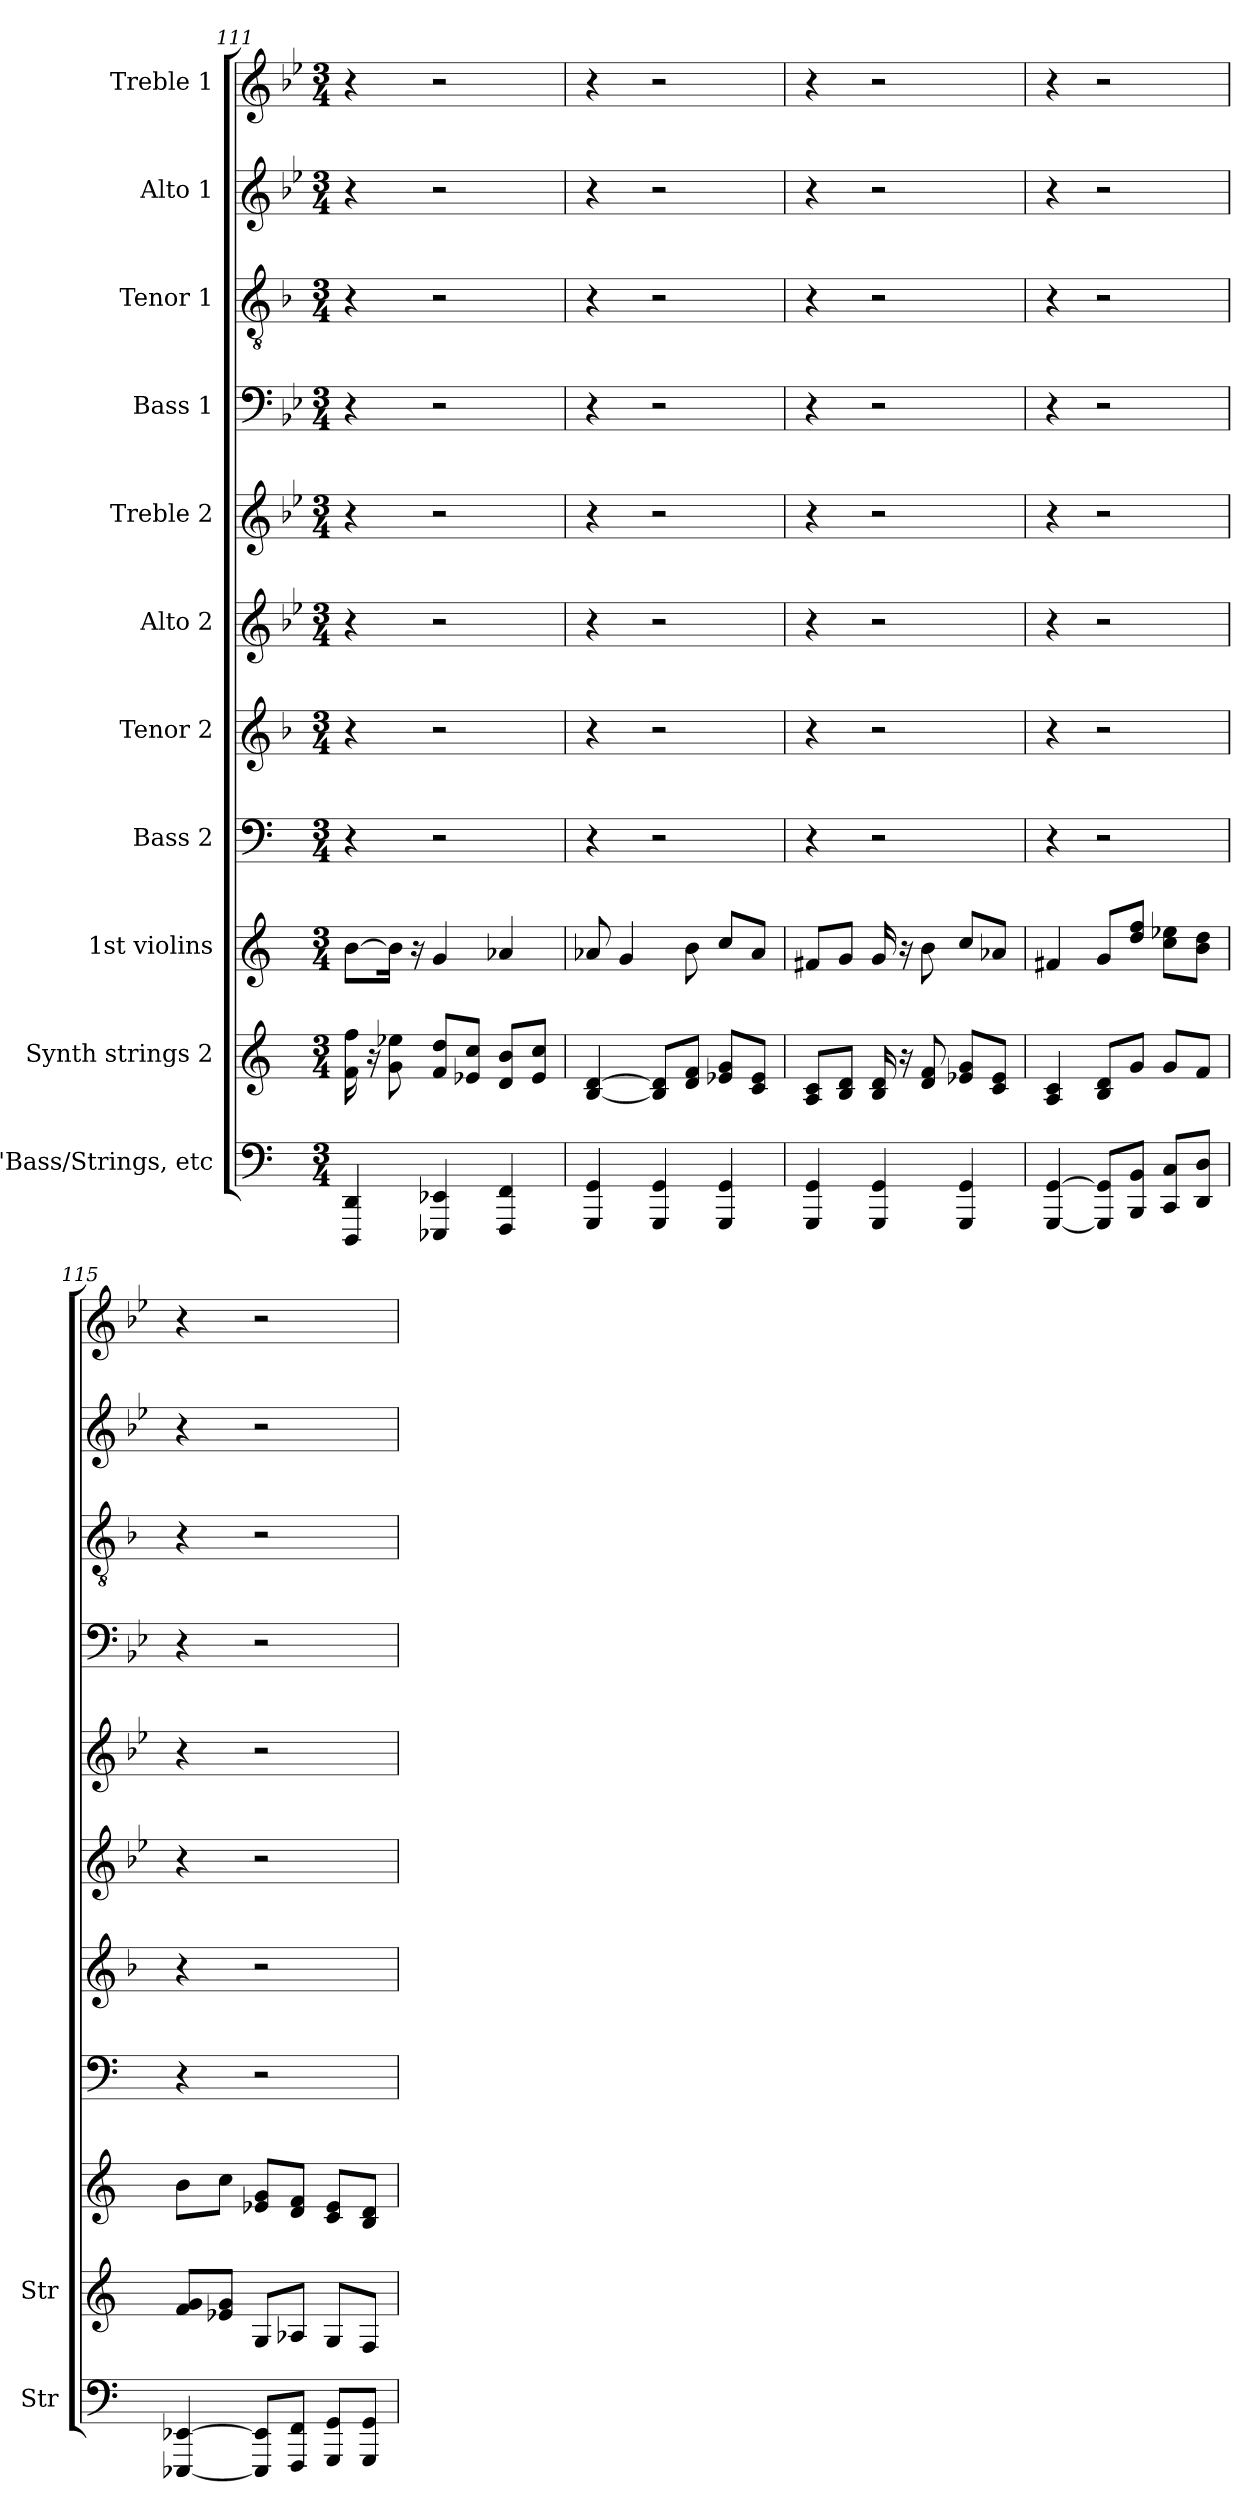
**kern	**kern	**kern	**kern	**kern	**kern	**kern	**kern	**kern	**kern	**kern
*part11	*part10	*part9	*part8	*part7	*part6	*part5	*part4	*part3	*part2	*part1
*staff11	*staff10	*staff9	*staff8	*staff7	*staff6	*staff5	*staff4	*staff3	*staff2	*staff1
*I"D'Bass/Strings, etc	*I"Synth strings 2	*I"1st violins	*I"Bass 2	*I"Tenor 2	*I"Alto 2	*I"Treble 2	*I"Bass 1	*I"Tenor 1	*I"Alto 1	*I"Treble 1
*I'Str	*I'Str	*	*	*	*	*	*	*	*	*
!!LO:PB:g=z
*clefF4	*clefG2	*clefG2	*clefF4	*clefG2	*clefG2	*clefG2	*clefF4	*clefGv2	*clefG2	*clefG2
*	*	*	*	*ITrd4c7	*	*	*	*ITrd4c7	*	*
*k[]	*k[]	*k[]	*k[]	*k[b-e-]	*k[b-e-]	*k[b-e-]	*k[b-e-]	*k[b-e-]	*k[b-e-]	*k[b-e-]
*C:	*C:	*C:	*C:	*B-:	*B-:	*B-:	*B-:	*B-:	*B-:	*B-:
*M3/4	*M3/4	*M3/4	*M3/4	*M3/4	*M3/4	*M3/4	*M3/4	*M3/4	*M3/4	*M3/4
=111	=111	=111	=111	=111	=111	=111	=111	=111	=111	=111
4DDD/ 4DD/	16f\ 16ff\	[8b\L	4r	4r	4r	4r	4r	4r	4r	4r
.	16r	.	.	.	.	.	.	.	.	.
.	8g\ 8ee-X\	16b\Jk]	.	.	.	.	.	.	.	.
.	.	16r	.	.	.	.	.	.	.	.
4EEE-X/ 4EE-X/	8f/ 8dd/L	4g/	2r	2r	2r	2r	2r	2r	2r	2r
.	8e-X/ 8cc/J	.	.	.	.	.	.	.	.	.
4FFF/ 4FF/	8d/ 8b/L	4a-X/	.	.	.	.	.	.	.	.
.	8e-/ 8cc/J	.	.	.	.	.	.	.	.	.
=112	=112	=112	=112	=112	=112	=112	=112	=112	=112	=112
4GGG/ 4GG/	[4B/ [4d/	8a-X/	4r	4r	4r	4r	4r	4r	4r	4r
.	.	4g/	.	.	.	.	.	.	.	.
4GGG/ 4GG/	8B/] 8d/]L	.	2r	2r	2r	2r	2r	2r	2r	2r
.	8d/ 8f/J	8b\	.	.	.	.	.	.	.	.
4GGG/ 4GG/	8e-X/ 8g/L	8cc/L	.	.	.	.	.	.	.	.
.	8c/ 8e-/J	8a-/J	.	.	.	.	.	.	.	.
=113	=113	=113	=113	=113	=113	=113	=113	=113	=113	=113
4GGG/ 4GG/	8A/ 8c/L	8f#X/L	4r	4r	4r	4r	4r	4r	4r	4r
.	8B/ 8d/J	8g/J	.	.	.	.	.	.	.	.
4GGG/ 4GG/	16B/ 16d/	16g/	2r	2r	2r	2r	2r	2r	2r	2r
.	16r	16r	.	.	.	.	.	.	.	.
.	8d/ 8f/	8b\	.	.	.	.	.	.	.	.
4GGG/ 4GG/	8e-X/ 8g/L	8cc/L	.	.	.	.	.	.	.	.
.	8c/ 8e-/J	8a-X/J	.	.	.	.	.	.	.	.
=114	=114	=114	=114	=114	=114	=114	=114	=114	=114	=114
[4GGG/ [4GG/	4A/ 4c/	4f#X/	4r	4r	4r	4r	4r	4r	4r	4r
8GGG/] 8GG/]L	8B/ 8d/L	8g/L	2r	2r	2r	2r	2r	2r	2r	2r
8BBB/ 8BB/J	8g/J	8dd/ 8ff/J	.	.	.	.	.	.	.	.
8CC/ 8C/L	8g/L	8cc\ 8ee-X\L	.	.	.	.	.	.	.	.
8DD/ 8D/J	8f/J	8b\ 8dd\J	.	.	.	.	.	.	.	.
=115	=115	=115	=115	=115	=115	=115	=115	=115	=115	=115
[4EEE-X/ [4EE-X/	8f/ 8g/L	8b\L	4r	4r	4r	4r	4r	4r	4r	4r
.	8e-X/ 8g/J	8cc\J	.	.	.	.	.	.	.	.
8EEE-/] 8EE-/]L	8G/L	8e-X/ 8g/L	2r	2r	2r	2r	2r	2r	2r	2r
8FFF/ 8FF/J	8A-X/J	8d/ 8f/J	.	.	.	.	.	.	.	.
8GGG/ 8GG/L	8G/L	8c/ 8e-/L	.	.	.	.	.	.	.	.
8GGG/ 8GG/J	8F/J	8B/ 8d/J	.	.	.	.	.	.	.	.
=	=	=	=	=	=	=	=	=	=	=
*-	*-	*-	*-	*-	*-	*-	*-	*-	*-	*-
